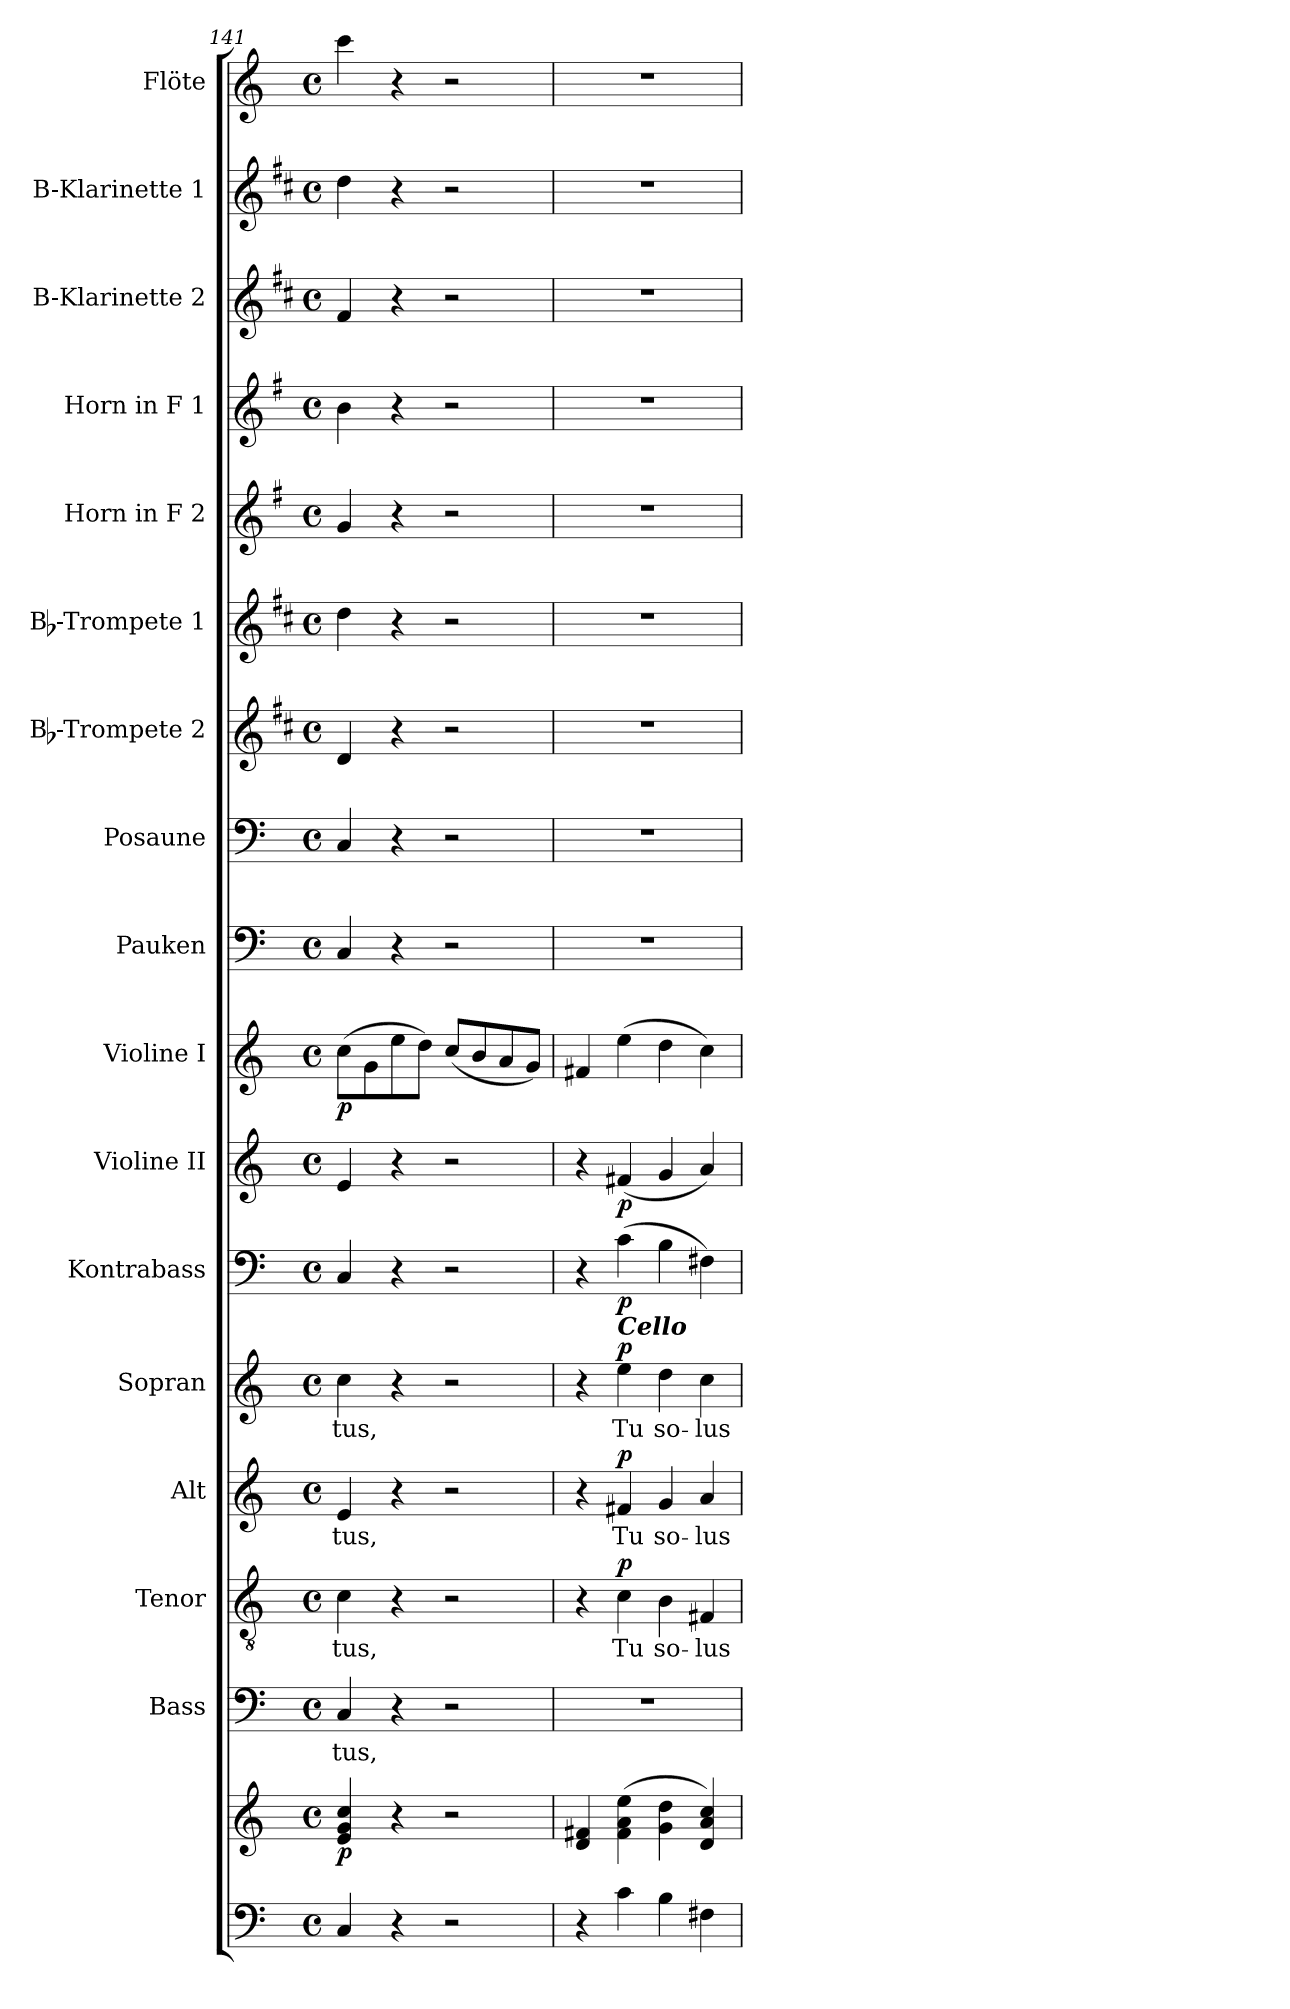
**kern	**kern	**dynam	**kern	**text	**kern	**text	**dynam	**kern	**text	**dynam	**kern	**text	**dynam	**kern	**dynam	**kern	**dynam	**kern	**dynam	**kern	**kern	**kern	**kern	**kern	**kern	**kern	**kern	**kern
*part17	*part17	*part17	*part16	*part16	*part15	*part15	*part15	*part14	*part14	*part14	*part13	*part13	*part13	*part12	*part12	*part11	*part11	*part10	*part10	*part9	*part8	*part7	*part6	*part5	*part4	*part3	*part2	*part1
*staff18	*staff17	*staff17/18	*staff16	*staff16	*staff15	*staff15	*staff15	*staff14	*staff14	*staff14	*staff13	*staff13	*staff13	*staff12	*staff12	*staff11	*staff11	*staff10	*staff10	*staff9	*staff8	*staff7	*staff6	*staff5	*staff4	*staff3	*staff2	*staff1
*	*	*	*I"Bass	*	*I"Tenor	*	*	*I"Alt	*	*	*I"Sopran	*	*	*I"Kontrabass	*	*I"Violine II	*	*I"Violine I	*	*I"Pauken	*I"Posaune	*I"Bb-Trompete 2	*I"Bb-Trompete 1	*I"Horn in F 2	*I"Horn in F 1	*I"B-Klarinette 2	*I"B-Klarinette 1	*I"Flöte
*	*	*	*I'B.	*	*I'T.	*	*	*I'A.	*	*	*I'S.	*	*	*I'Kb.	*	*I'Vl. II	*	*I'Vl. I	*	*I'Pk.	*I'Pos.	*I'Bb Trp. 2	*I'Bb Trp. 1	*I'Hrn. 2	*I'Hrn. 1	*I'B Kl. 2	*I'B Kl. 1	*I'Fl.
*clefF4	*clefG2	*	*clefF4	*	*clefGv2	*	*	*clefG2	*	*	*clefG2	*	*	*clefF4	*	*clefG2	*	*clefG2	*	*clefF4	*clefF4	*clefG2	*clefG2	*clefG2	*clefG2	*clefG2	*clefG2	*clefG2
*	*	*	*	*	*	*	*	*	*	*	*	*	*	*ITrd7c12	*	*	*	*	*	*	*	*ITrd1c2	*ITrd1c2	*ITrd4c7	*ITrd4c7	*ITrd1c2	*ITrd1c2	*
*k[]	*k[]	*	*k[]	*	*k[]	*	*	*k[]	*	*	*k[]	*	*	*k[]	*	*k[]	*	*k[]	*	*k[]	*k[]	*k[]	*k[]	*k[]	*k[]	*k[]	*k[]	*k[]
*C:	*C:	*	*C:	*	*C:	*	*	*C:	*	*	*C:	*	*	*C:	*	*C:	*	*C:	*	*C:	*C:	*C:	*C:	*C:	*C:	*C:	*C:	*C:
*M4/4	*M4/4	*	*M4/4	*	*M4/4	*	*	*M4/4	*	*	*M4/4	*	*	*M4/4	*	*M4/4	*	*M4/4	*	*M4/4	*M4/4	*M4/4	*M4/4	*M4/4	*M4/4	*M4/4	*M4/4	*M4/4
*met(c)	*met(c)	*	*met(c)	*	*met(c)	*	*	*met(c)	*	*	*met(c)	*	*	*met(c)	*	*met(c)	*	*met(c)	*	*met(c)	*met(c)	*met(c)	*met(c)	*met(c)	*met(c)	*met(c)	*met(c)	*met(c)
=141	=141	=141	=141	=141	=141	=141	=141	=141	=141	=141	=141	=141	=141	=141	=141	=141	=141	=141	=141	=141	=141	=141	=141	=141	=141	=141	=141	=141
!	!	!LO:DY:b	!	!LO:LY:b	!	!LO:LY:b	!	!	!LO:LY:b	!	!	!LO:LY:b	!	!	!	!	!	!	!LO:DY:b	!	!	!	!	!	!	!	!	!
4C/	4e/ 4g/ 4cc/	p	4C/	-tus,	4c\	-tus,	.	4e/	-tus,	.	4cc\	-tus,	.	4CC/	.	4e/	.	(>8cc\L	p	4C/	4C/	4c/	4cc\	4c/	4e\	4e/	4cc\	4ccc\
.	.	.	.	.	.	.	.	.	.	.	.	.	.	.	.	.	.	8g\	.	.	.	.	.	.	.	.	.	.
4r	4r	.	4r	.	4r	.	.	4r	.	.	4r	.	.	4r	.	4r	.	8ee\	.	4r	4r	4r	4r	4r	4r	4r	4r	4r
.	.	.	.	.	.	.	.	.	.	.	.	.	.	.	.	.	.	8dd\J)	.	.	.	.	.	.	.	.	.	.
2r	2r	.	2r	.	2r	.	.	2r	.	.	2r	.	.	2r	.	2r	.	(<8cc/L	.	2r	2r	2r	2r	2r	2r	2r	2r	2r
.	.	.	.	.	.	.	.	.	.	.	.	.	.	.	.	.	.	8b/	.	.	.	.	.	.	.	.	.	.
.	.	.	.	.	.	.	.	.	.	.	.	.	.	.	.	.	.	8a/	.	.	.	.	.	.	.	.	.	.
.	.	.	.	.	.	.	.	.	.	.	.	.	.	.	.	.	.	8g/J)	.	.	.	.	.	.	.	.	.	.
=142	=142	=142	=142	=142	=142	=142	=142	=142	=142	=142	=142	=142	=142	=142	=142	=142	=142	=142	=142	=142	=142	=142	=142	=142	=142	=142	=142	=142
4r	4d/ 4f#X/	.	1r	.	4r	.	.	4r	.	.	4r	.	.	4r	.	4r	.	4f#X/	.	1r	1r	1r	1r	1r	1r	1r	1r	1r
!	!	!	!	!	!	!	!	!	!	!	!	!	!	!LO:TX:b:Bi:t=Cello	!	!	!	!	!	!	!	!	!	!	!	!	!	!
!	!	!	!	!	!	!LO:LY:b	!LO:DY:a	!	!LO:LY:b	!LO:DY:a	!	!LO:LY:b	!LO:DY:a	!	!LO:DY:b	!	!LO:DY:b	!	!	!	!	!	!	!	!	!	!	!
4c\	(>4f#\ 4a\ 4ee\	.	.	.	4c\	Tu	p	4f#X/	Tu	p	4ee\	Tu	p	(>4C\	p	(<4f#X/	p	(>4ee\	.	.	.	.	.	.	.	.	.	.
!	!	!	!	!	!	!LO:LY:b	!	!	!LO:LY:b	!	!	!LO:LY:b	!	!	!	!	!	!	!	!	!	!	!	!	!	!	!	!
4B\	4g\ 4dd\	.	.	.	4B\	so-	.	4g/	so-	.	4dd\	so-	.	4BB\	.	4g/	.	4dd\	.	.	.	.	.	.	.	.	.	.
!	!	!	!	!	!	!LO:LY:b	!	!	!LO:LY:b	!	!	!LO:LY:b	!	!	!	!	!	!	!	!	!	!	!	!	!	!	!	!
4F#X\	4d/ 4a/ 4cc/)	.	.	.	4F#X/	-lus	.	4a/	-lus	.	4cc\	-lus	.	4FF#X\)	.	4a/)	.	4cc\)	.	.	.	.	.	.	.	.	.	.
=	=	=	=	=	=	=	=	=	=	=	=	=	=	=	=	=	=	=	=	=	=	=	=	=	=	=	=	=
*-	*-	*-	*-	*-	*-	*-	*-	*-	*-	*-	*-	*-	*-	*-	*-	*-	*-	*-	*-	*-	*-	*-	*-	*-	*-	*-	*-	*-
